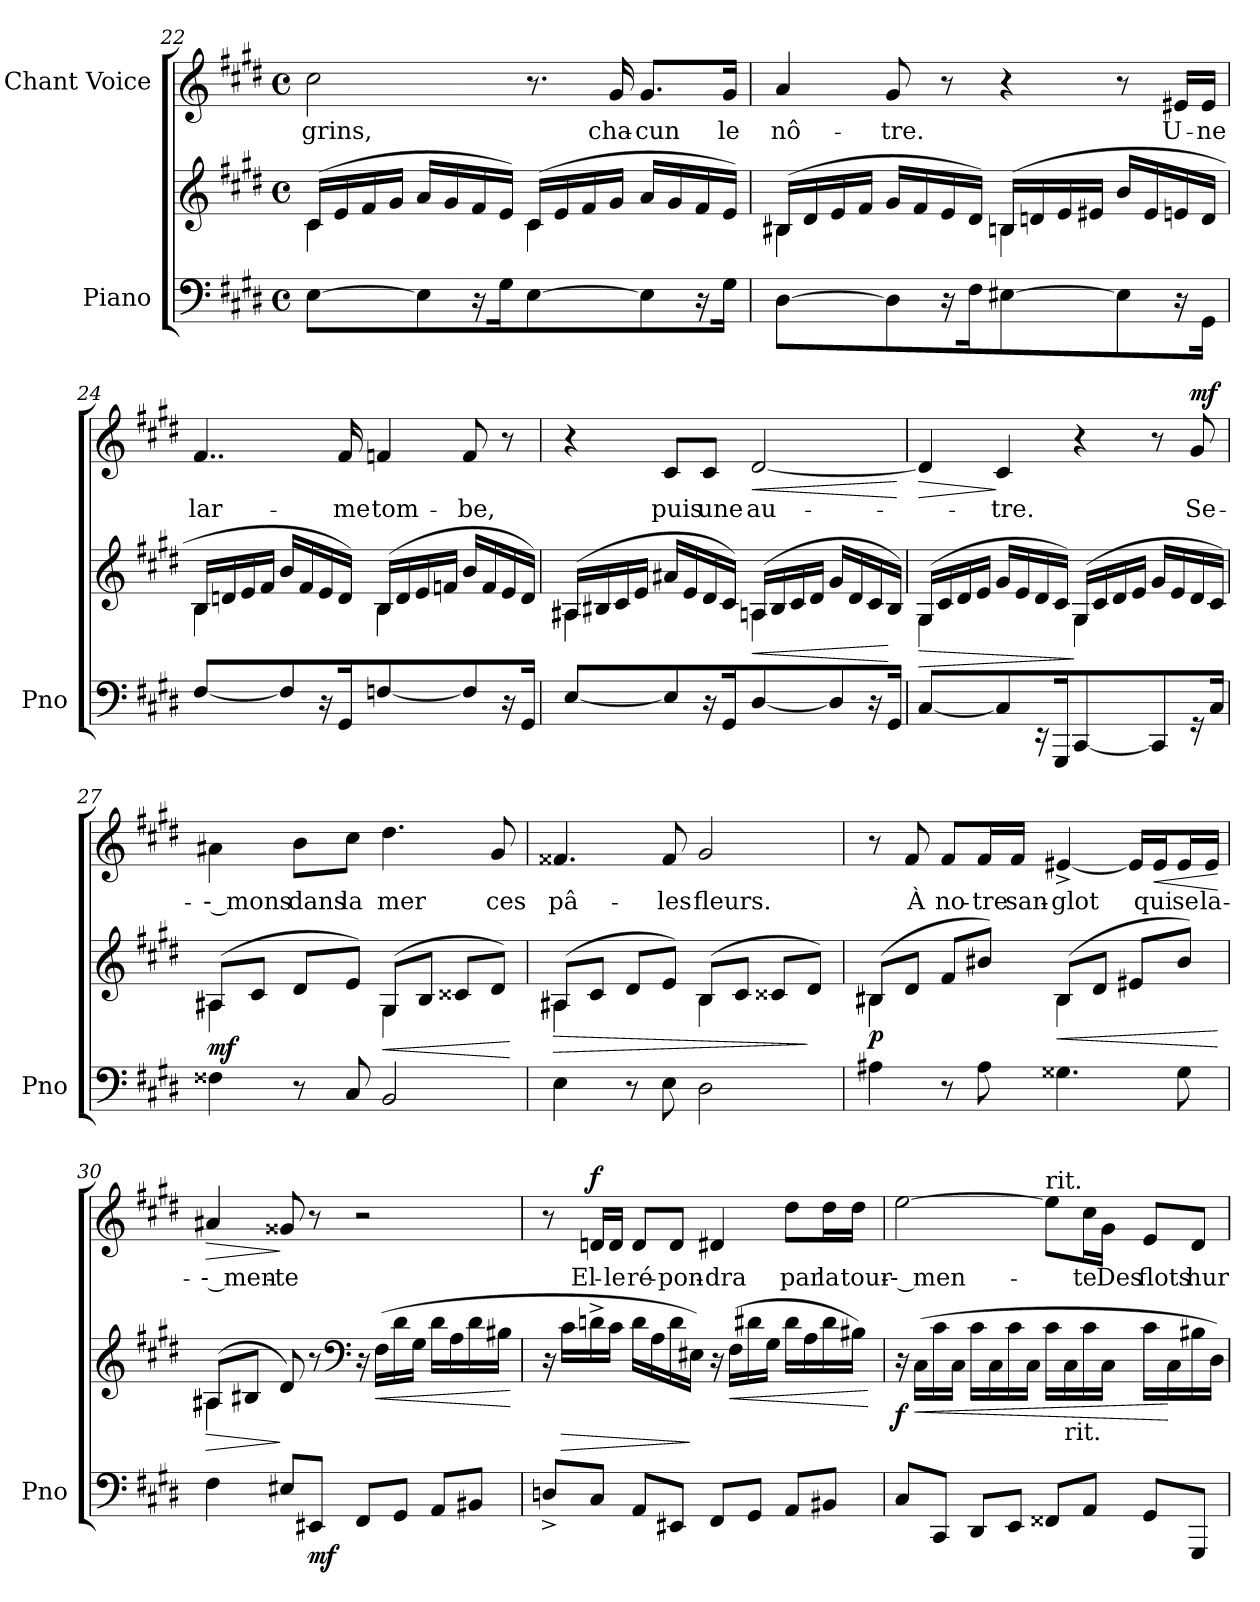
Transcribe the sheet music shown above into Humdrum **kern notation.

**kern	**kern	**dynam	**kern	**text	**dynam
*part2	*part2	*part2	*part1	*part1	*part1
*staff3	*staff2	*staff2/3	*staff1	*staff1	*staff1
*I"Piano	*	*	*I"Chant Voice	*	*
*I'Pno	*	*	*	*	*
!!LO:LB:g=z
*clefF4	*clefG2	*	*clefG2	*	*
*k[f#c#g#d#]	*k[f#c#g#d#]	*	*k[f#c#g#d#]	*	*
*M4/4	*M4/4	*	*M4/4	*	*
*met(c)	*met(c)	*	*met(c)	*	*
=22	=22	=22	=22	=22	=22
*	*^	*	*	*	*
!	!	!	!	!	!LO:LY:b	!
[4E\	(<16c#/LL	4c#\	.	2cc#\	-grins,	.
.	16e/	.	.	.	.	.
.	16f#/	.	.	.	.	.
.	16g#/JJ	.	.	.	.	.
8E\L]	16a/LL	4ryy	.	.	.	.
.	16g#/	.	.	.	.	.
16r	16f#/	.	.	.	.	.
16G#\JJ	16e/JJ)	.	.	.	.	.
[4E\	(<16c#/LL	4c#\	.	8.r	.	.
.	16e/	.	.	.	.	.
.	16f#/	.	.	.	.	.
!	!	!	!	!	!LO:LY:b	!
.	16g#/JJ	.	.	16g#/	cha-	.
!	!	!	!	!	!LO:LY:b	!
8E\L]	16a/LL	4ryy	.	8.g#/L	-cun	.
.	16g#/	.	.	.	.	.
16r	16f#/	.	.	.	.	.
!	!	!	!	!	!LO:LY:b	!
16G#\JJ	16e/JJ)	.	.	16g#/Jk	le	.
!!LO:PB:g=z
=23	=23	=23	=23	=23	=23	=23
!	!	!	!	!	!LO:LY:b	!
[4D#\	(<16B#X/LL	4B#\	.	4a/	nô-	.
.	16d#/	.	.	.	.	.
.	16e/	.	.	.	.	.
.	16f#/JJ	.	.	.	.	.
!	!	!	!	!	!LO:LY:b	!
8D#\L]	16g#/LL	4ryy	.	8g#/	-tre.	.
.	16f#/	.	.	.	.	.
16r	16e/	.	.	8r	.	.
16F#\JJ	16d#/JJ)	.	.	.	.	.
[4E#X\	(<16Bn/LL	4B\	.	4r	.	.
.	16dn/	.	.	.	.	.
.	16e/	.	.	.	.	.
.	16e#X/JJ	.	.	.	.	.
8E#/L]	16b/LL	4ryy	.	8r	.	.
.	16e#/	.	.	.	.	.
!	!	!	!	!	!LO:LY:b	!
16r	16en/	.	.	16e#X/LL	U-	.
!	!	!	!	!	!LO:LY:b	!
16GG#/JJ	16d/JJ	.	.	16e#/JJ	-ne	.
!!LO:LB:g=z
=24	=24	=24	=24	=24	=24	=24
!	!	!	!	!	!LO:LY:b	!
[4F#\	16B/LL	4B\	.	4..f#/	lar-	.
.	16dn/	.	.	.	.	.
.	16e/	.	.	.	.	.
.	16f#/JJ	.	.	.	.	.
8F#/L]	16b/LL	4ryy	.	.	.	.
.	16f#/	.	.	.	.	.
16r	16e/	.	.	.	.	.
!	!	!	!	!	!LO:LY:b	!
16GG#/JJ	16d/JJ)	.	.	16f#/	-me	.
!	!	!	!	!	!LO:LY:b	!
[4Fn\	(<16B/LL	4B\	.	4fn/	tom-	.
.	16d/	.	.	.	.	.
.	16e/	.	.	.	.	.
.	16fn/JJ	.	.	.	.	.
!	!	!	!	!	!LO:LY:b	!
8F/L]	16b/LL	4ryy	.	8f/	-be,	.
.	16f/	.	.	.	.	.
16r	16e/	.	.	8r	.	.
16GG#/JJ	16d/JJ)	.	.	.	.	.
!!LO:LB:g=z
=25	=25	=25	=25	=25	=25	=25
[4E\	(<16A#X/LL	4A#\	.	4r	.	.
.	16B#X/	.	.	.	.	.
.	16c#/	.	.	.	.	.
.	16e/JJ	.	.	.	.	.
!	!	!	!	!	!LO:LY:b	!
8E/L]	16a#X/LL	4ryy	.	8c#/L	puis	.
.	16e/	.	.	.	.	.
!	!	!	!	!	!LO:LY:b	!
16r	16d#/	.	.	8c#/J	une	.
16GG#/JJ	16c#/JJ)	.	.	.	.	.
!	!	!	!LO:HP:b	!	!LO:LY:b	!LO:HP:b
[<4D#/	(<16An/LL	4A\	<	[2d#/	au-	<
.	16B#/	.	.	.	.	.
.	16c#/	.	.	.	.	.
.	16d#/JJ	.	.	.	.	.
8D#/L]	16g#/LL	4ryy	.	.	.	.
.	16d#/	.	.	.	.	.
16r	16c#/	.	.	.	.	.
16GG#/JJ	16B#/JJ)	.	[	.	.	.
*	*v	*v	*	*	*	*
.	.	.	.	.	[
!!LO:LB:g=z
=26	=26	=26	=26	=26	=26
!	!	!LO:HP:b	!	!	!LO:HP:b
*	*^	*	*	*	*
[4C#/	(<16G#/LL	4G#\	>	4d#/]	.	>
.	16c#/	.	.	.	.	.
.	16d#/	.	.	.	.	.
.	16e/JJ	.	.	.	.	.
!	!	!	!	!	!LO:LY:b	!
8C#/L]	16g#/LL	4ryy	.	4c#/	-tre.	]
.	16e/	.	.	.	.	.
16r	16d#/	.	.	.	.	.
16GGG#/JJ	16c#/JJ)	.	.	.	.	.
[4CC#/	(<16G#/LL	4G#\	]	4r	.	.
.	16c#/	.	.	.	.	.
.	16d#/	.	.	.	.	.
.	16e/JJ	.	.	.	.	.
8CC#/L]	16g#/LL	4ryy	.	8r	.	.
.	16e/	.	.	.	.	.
!	!	!	!	!	!LO:LY:b	!LO:DY:a
16r	16d#/	.	.	8g#/	Se-	mf
16C#/JJ	16c#/JJ)	.	.	.	.	.
!!LO:PB:g=z
=27	=27	=27	=27	=27	=27	=27
!	!	!	!LO:DY:b	!	!LO:LY:b	!
4F##X\	(<8A#X/L	4A#\	mf	4a#X\	-- mons	.
.	8c#/J	.	.	.	.	.
!	!	!	!	!	!LO:LY:b	!
8r	8d#/L	4ryy	.	8b\L	dans	.
!	!	!	!	!	!LO:LY:b	!
8C#/	8e/J)	.	.	8cc#\J	la	.
!	!	!	!LO:HP:b	!	!LO:LY:b	!
2BB/	(<8G#/L	4G#\	<	4.dd#\	mer	.
.	8B/J	.	.	.	.	.
.	8c##X/L	4ryy	.	.	.	.
!	!	!	!	!	!LO:LY:b	!
.	8d#/J)	.	.	8g#/	ces	.
*	*v	*v	*	*	*	*
.	.	[	.	.	.
=28	=28	=28	=28	=28	=28
!	!	!LO:HP:b	!	!LO:LY:b	!
*	*^	*	*	*	*
4E\	(<8A#X/L	4A#\	>	4.f##X/	pâ-	.
.	8c#/J	.	.	.	.	.
8r	8d#/L	4ryy	.	.	.	.
!	!	!	!	!	!LO:LY:b	!
8E\	8e/J)	.	.	8f##/	-les	.
!	!	!	!	!	!LO:LY:b	!
2D#\	(<8B/L	4B\	.	2g#/	fleurs.	.
.	8c#/J	.	.	.	.	.
.	8c##X/L	4ryy	.	.	.	.
.	8d#/J)	.	]	.	.	.
=29	=29	=29	=29	=29	=29	=29
!	!	!	!LO:DY:b	!	!	!
4A#X\	(<8B#X/L	4B#\	p	8r	.	.
!	!	!	!	!	!LO:LY:b	!
.	8d#/J	.	.	8f#/	À	.
!	!	!	!	!	!LO:LY:b	!
8r	8f#/L	4ryy	.	8f#/L	no-	.
!	!	!	!	!	!LO:LY:b	!
8A#\	8b#X/J)	.	.	16f#/L	-tre	.
!	!	!	!	!	!LO:LY:b	!
.	.	.	.	16f#/JJ	san-	.
!	!	!	!LO:HP:b	!	!LO:LY:b	!
4.G##X\	(<8B#/L	4B#\	<	[4e#X^>/	-glot	.
.	8d#/J	.	.	.	.	.
.	8e#X/L	4ryy	.	16e#/LL]	.	.
!	!	!	!	!	!LO:LY:b	!LO:HP:b
.	.	.	.	16e#/J	qui	<
!	!	!	!	!	!LO:LY:b	!
8G##\	8b#/J)	.	.	16e#/L	se	.
!	!	!	!	!	!LO:LY:b	!
.	.	.	.	16e#/JJ	la-	.
*	*v	*v	*	*	*	*
.	.	[	.	.	[
!!LO:LB:g=z
=30	=30	=30	=30	=30	=30
!	!	!LO:HP:b	!	!LO:LY:b	!LO:HP:b
*	*^	*	*	*	*
4F#\	(<8A#X/L	4A#\	>	4a#X/	-- men-	>
.	8B#X/J	.	.	.	.	.
!	!	!	!	!	!LO:LY:b	!
8E#X/L	8d#/)	2.ryy	]	8g##X/	-te	]
!	!	!	!LO:DY:b=2	!	!	!
8EE#X/J	8r	.	mf	8r	.	.
*	*clefF4	*	*	*	*	*
8FF#/L	16r	.	.	2r	.	.
!	!	!	!LO:HP:b	!	!	!
.	(>16F#\LL	.	<	.	.	.
8GG#/J	16d#\	.	.	.	.	.
.	16G#\JJ	.	.	.	.	.
8AA/L	16d#\LL	.	.	.	.	.
.	16A#\	.	.	.	.	.
8BB#X/J	16d#\	.	.	.	.	.
.	16B#X\JJ	.	.	.	.	.
*	*v	*v	*	*	*	*
.	.	[	.	.	.
=31	=31	=31	=31	=31	=31
8Dn^>/L	16r	.	8r	.	.
!	!	!LO:HP:b	!	!	!
.	16c#\LL	>	.	.	.
!	!	!	!	!LO:LY:b	!LO:DY:a
8C#/J	16dn^\	.	16dn/LL	El-	f
!	!	!	!	!LO:LY:b	!
.	16c#\JJ	.	16d/JJ	-le	.
!	!	!	!	!LO:LY:b	!
8AA/L	16d\LL	.	8d/L	ré-	.
.	16A\	.	.	.	.
!	!	!	!	!LO:LY:b	!
8EE#X/J	16d\	.	8d/J	-pon-	.
.	16E#X\JJ)	]	.	.	.
!	!	!	!	!LO:LY:b	!
8FF#/L	16r	.	4d#X/	-dra	.
!	!	!LO:HP:b	!	!	!
.	(16F#\LL	<	.	.	.
8GG#/J	16d#X\	.	.	.	.
.	16G#\JJ	.	.	.	.
!	!	!	!	!LO:LY:b	!
8AA/L	16d#\LL	.	8dd#\L	par	.
.	16A\	.	.	.	.
!	!	!	!	!LO:LY:b	!
8BB#X/J	16d#\	.	16dd#\L	la	.
!	!	!	!	!LO:LY:b	!
.	16B#X\JJ)	.	16dd#\JJ	tour-	.
.	.	[	.	.	.
!!LO:PB:g=z
=32	=32	=32	=32	=32	=32
!	!	!LO:DY:b	!	!LO:LY:b	!
8C#/L	16r	f	[2ee\	-- men-	.
!	!	!LO:HP:b	!	!	!
.	(16C#\LL	<	.	.	.
8CC#/J	16c#\	.	.	.	.
.	16C#\JJ	.	.	.	.
8DD#/L	16c#\LL	.	.	.	.
.	16C#\	.	.	.	.
8EE/J	16c#\	.	.	.	.
.	16C#\JJ	.	.	.	.
!	!	!	!LO:TX:a:t=rit.	!	!
8FF##X/L	16c#\LL	.	8ee\L]	.	.
!	!LO:TX:b:t=rit.	!	!	!	!
.	16C#\	.	.	.	.
!	!	!	!	!LO:LY:b	!
8AA/J	16c#\	.	16cc#\L	-te	.
!	!	!	!	!LO:LY:b	!
.	16C#\JJ	.	16g#\JJ	Des	.
!	!	!	!	!LO:LY:b	!
8GG#/L	16c#\LL	.	8e/L	flots	.
.	16C#\	[	.	.	.
!	!	!	!	!LO:LY:b	!
8GGG#/J	16B#X\	.	8d#/J	hur-	.
.	16D#\JJ)	.	.	.	.
=	=	=	=	=	=
*-	*-	*-	*-	*-	*-
